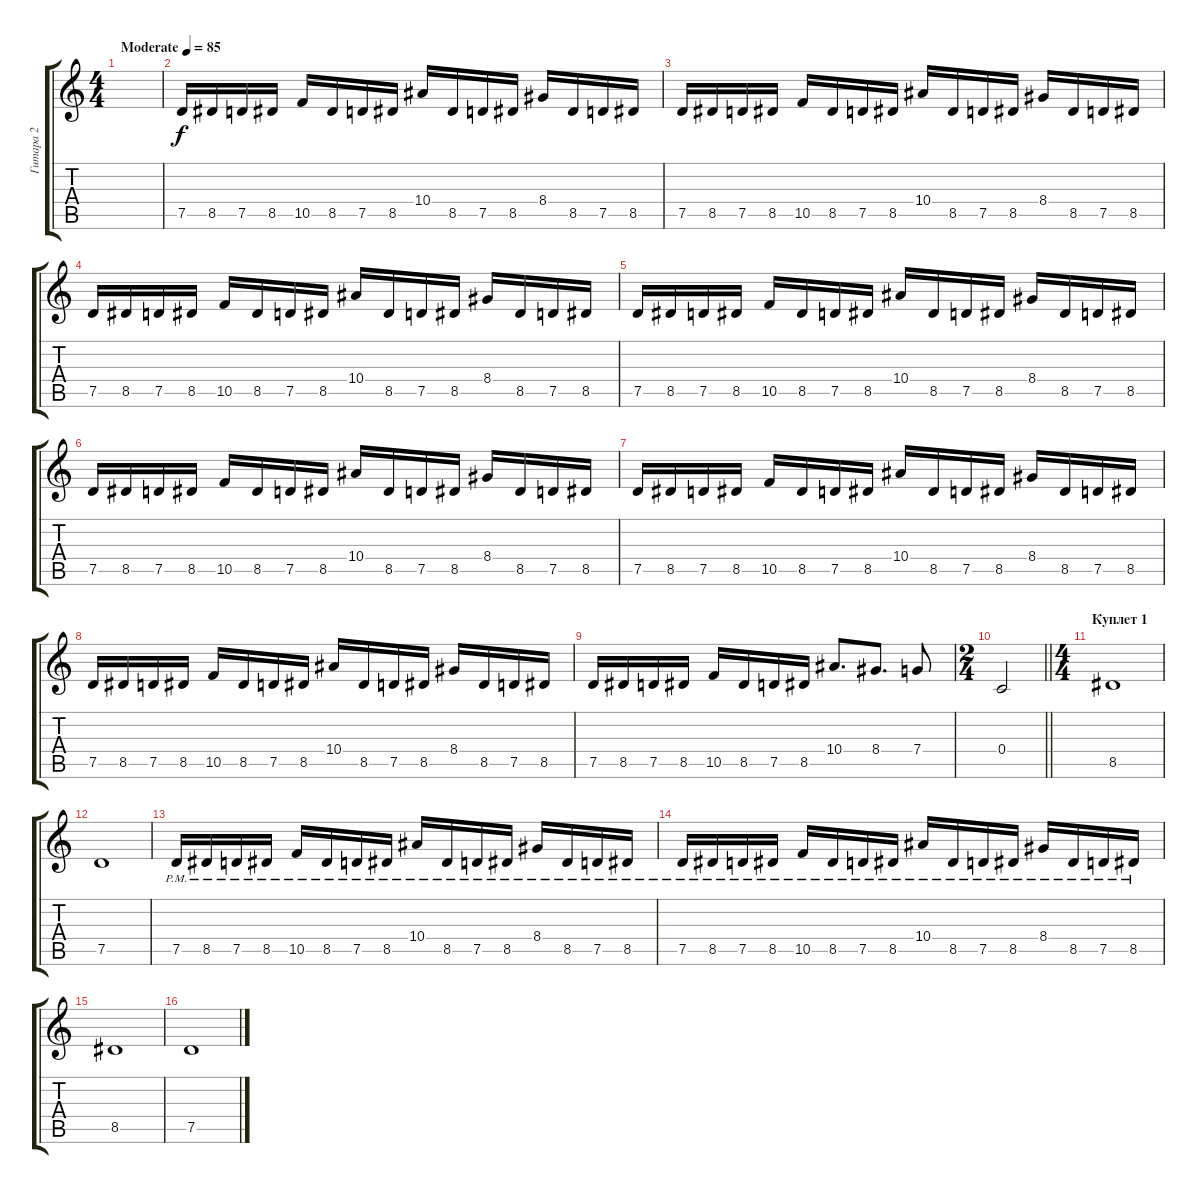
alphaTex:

\track ("Гитара 2" "Гитара 2") {instrument overdrivenguitar}
\staff {score tabs}
\tuning (D4 A3 F3 C3 G2 C2) {hide}
\ts (4 4)
\tempo (85 "Moderate")
\clef g2
\ks c
|
7.5.16 8.5.16 7.5.16 8.5.16 10.5.16 8.5.16 7.5.16 8.5.16 10.4.16 8.5.16 7.5.16 8.5.16 8.4.16 8.5.16 7.5.16 8.5.16 |
7.5.16 8.5.16 7.5.16 8.5.16 10.5.16 8.5.16 7.5.16 8.5.16 10.4.16 8.5.16 7.5.16 8.5.16 8.4.16 8.5.16 7.5.16 8.5.16 |
7.5.16 8.5.16 7.5.16 8.5.16 10.5.16 8.5.16 7.5.16 8.5.16 10.4.16 8.5.16 7.5.16 8.5.16 8.4.16 8.5.16 7.5.16 8.5.16 |
7.5.16 8.5.16 7.5.16 8.5.16 10.5.16 8.5.16 7.5.16 8.5.16 10.4.16 8.5.16 7.5.16 8.5.16 8.4.16 8.5.16 7.5.16 8.5.16 |
7.5.16 8.5.16 7.5.16 8.5.16 10.5.16 8.5.16 7.5.16 8.5.16 10.4.16 8.5.16 7.5.16 8.5.16 8.4.16 8.5.16 7.5.16 8.5.16 |
7.5.16 8.5.16 7.5.16 8.5.16 10.5.16 8.5.16 7.5.16 8.5.16 10.4.16 8.5.16 7.5.16 8.5.16 8.4.16 8.5.16 7.5.16 8.5.16 |
7.5.16 8.5.16 7.5.16 8.5.16 10.5.16 8.5.16 7.5.16 8.5.16 10.4.16 8.5.16 7.5.16 8.5.16 8.4.16 8.5.16 7.5.16 8.5.16 |
7.5.16 8.5.16 7.5.16 8.5.16 10.5.16 8.5.16 7.5.16 8.5.16 10.4.8{d} 8.4.8{d} 7.4.8 |
\ts (2 4)
\barLineRight lightlight
0.4.2 |
\ts (4 4)
\section ("" "Куплет 1")
8.5.1 |
7.5.1 |
7.5{pm}.16 8.5{pm}.16 7.5{pm}.16 8.5{pm}.16 10.5{pm}.16 8.5{pm}.16 7.5{pm}.16 8.5{pm}.16 10.4{pm}.16 8.5{pm}.16 7.5{pm}.16 8.5{pm}.16 8.4{pm}.16 8.5{pm}.16 7.5{pm}.16 8.5{pm}.16 |
7.5{pm}.16 8.5{pm}.16 7.5{pm}.16 8.5{pm}.16 10.5{pm}.16 8.5{pm}.16 7.5{pm}.16 8.5{pm}.16 10.4{pm}.16 8.5{pm}.16 7.5{pm}.16 8.5{pm}.16 8.4{pm}.16 8.5{pm}.16 7.5{pm}.16 8.5{pm}.16 |
8.5.1 |
7.5.1
